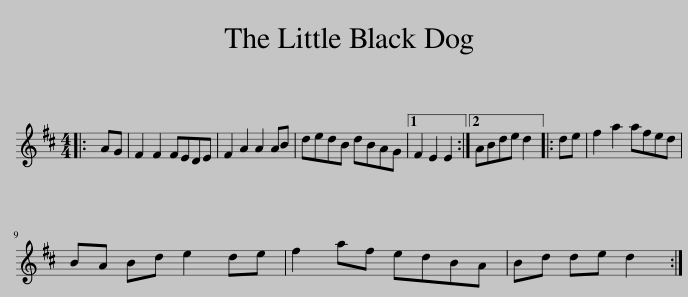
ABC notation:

X:1
L:1/8
M:4/4
I:linebreak $
K:D
V:1 treble
V:1
|: AG | F2 F2 FEDE | F2 A2 A2 AB | dedB dBAG |1 F2 E2 E2 :|2 %5
 ABde d2 |: de | f2 a2 afed |$ BA Bd e2 de | f2 af edBA | %10
 Bd de d2 :| %11
